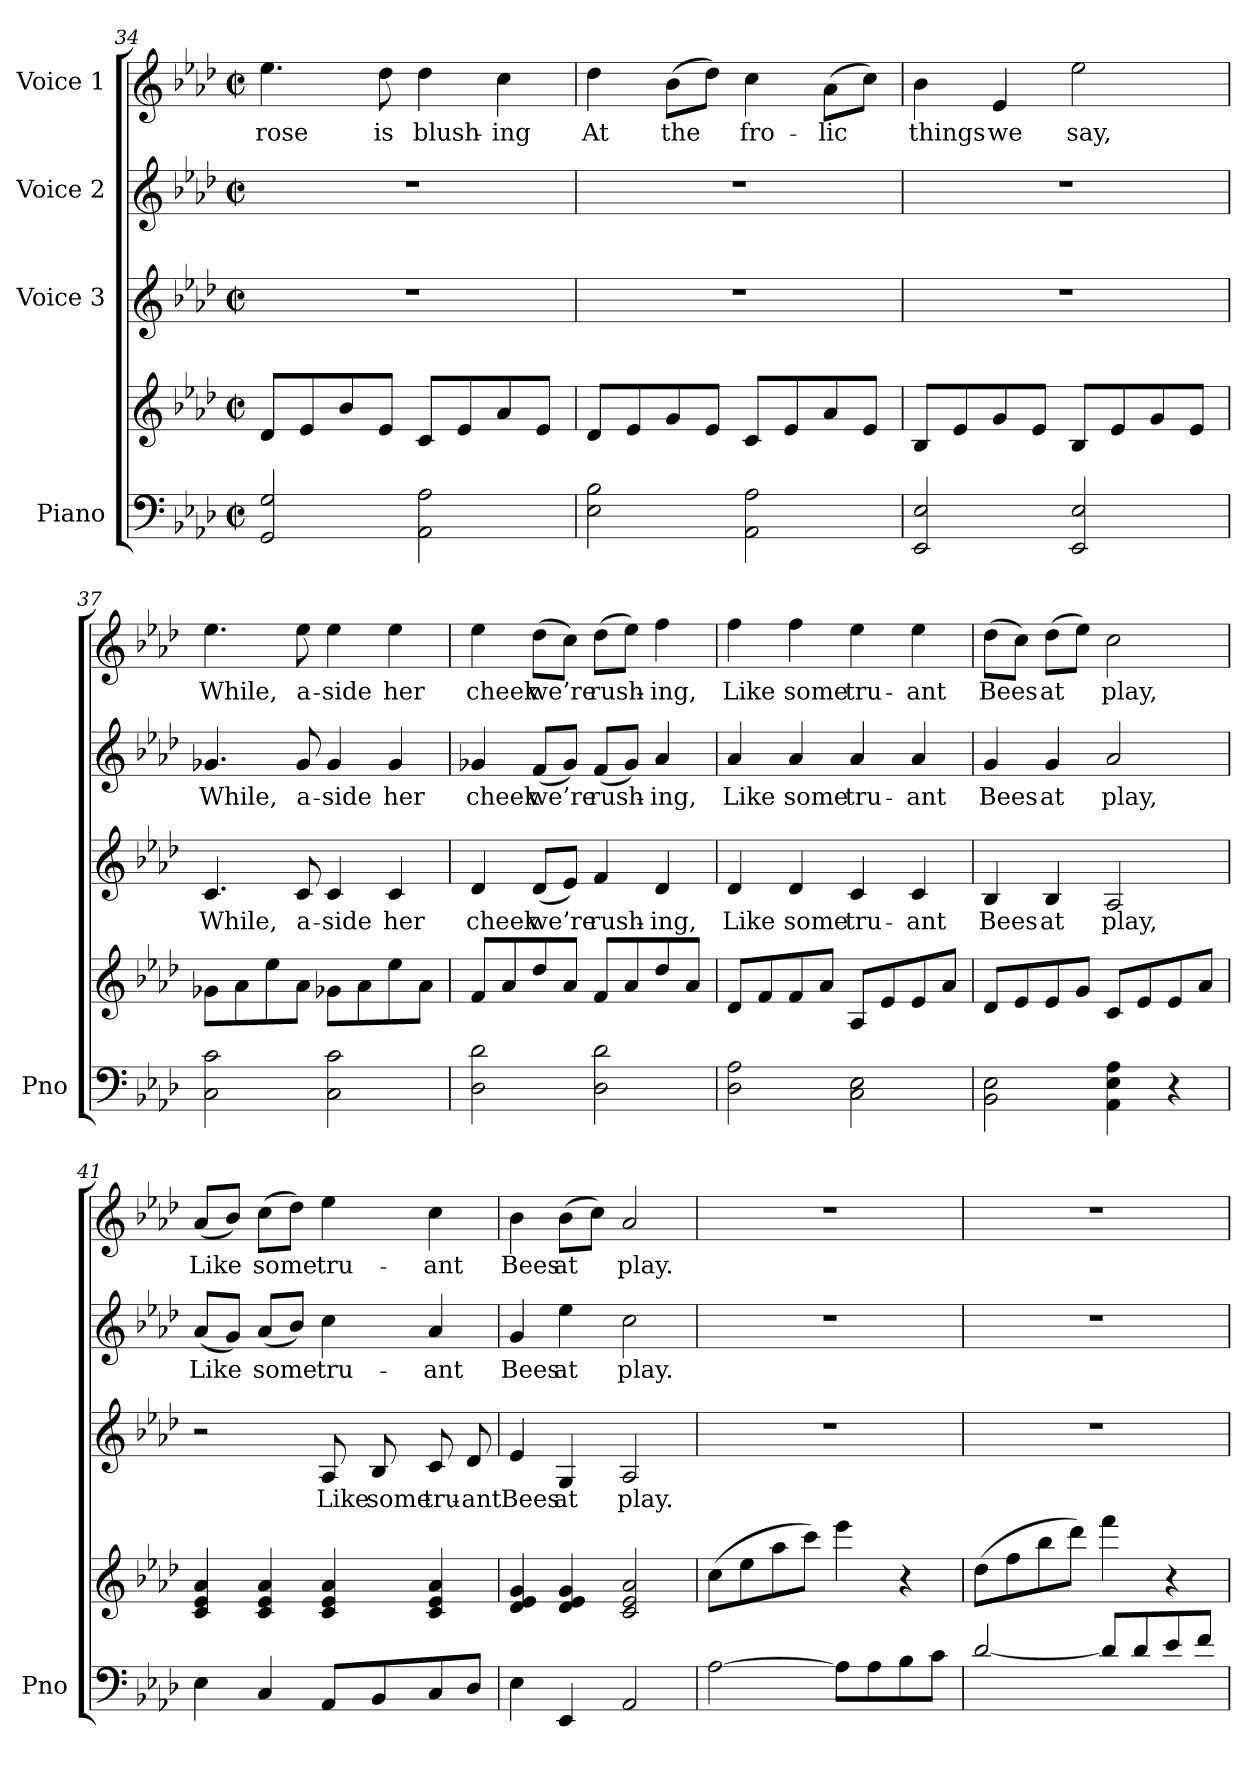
**kern	**kern	**kern	**text	**kern	**text	**kern	**text
*part4	*part4	*part3	*part3	*part2	*part2	*part1	*part1
*staff5	*staff4	*staff3	*staff3	*staff2	*staff2	*staff1	*staff1
*I"Piano	*	*I"Voice 3	*	*I"Voice 2	*	*I"Voice 1	*
*I'Pno	*	*	*	*	*	*	*
*clefF4	*clefG2	*clefG2	*	*clefG2	*	*clefG2	*
*k[b-e-a-d-]	*k[b-e-a-d-]	*k[b-e-a-d-]	*	*k[b-e-a-d-]	*	*k[b-e-a-d-]	*
*M2/2	*M2/2	*M2/2	*	*M2/2	*	*M2/2	*
*met(c|)	*met(c|)	*met(c|)	*	*met(c|)	*	*met(c|)	*
=34	=34	=34	=34	=34	=34	=34	=34
2GG/ 2G/	8d-/L	1r	.	1r	.	4.ee-\	rose
.	8e-/	.	.	.	.	.	.
.	8b-/	.	.	.	.	.	.
.	8e-/J	.	.	.	.	8dd-\	is
2AA-\ 2A-\	8c/L	.	.	.	.	4dd-\	blush-
.	8e-/	.	.	.	.	.	.
.	8a-/	.	.	.	.	4cc\	-ing
.	8e-/J	.	.	.	.	.	.
=35	=35	=35	=35	=35	=35	=35	=35
2E-\ 2B-\	8d-/L	1r	.	1r	.	4dd-\	At
.	8e-/	.	.	.	.	.	.
.	8g/	.	.	.	.	(8b-\L	the
.	8e-/J	.	.	.	.	8dd-\J)	.
2AA-\ 2A-\	8c/L	.	.	.	.	4cc\	fro-
.	8e-/	.	.	.	.	.	.
.	8a-/	.	.	.	.	(8a-\L	-lic
.	8e-/J	.	.	.	.	8cc\J)	.
=36	=36	=36	=36	=36	=36	=36	=36
2EE-/ 2E-/	8B-/L	1r	.	1r	.	4b-\	things
.	8e-/	.	.	.	.	.	.
.	8g/	.	.	.	.	4e-/	we
.	8e-/J	.	.	.	.	.	.
2EE-/ 2E-/	8B-/L	.	.	.	.	2ee-\	say,
.	8e-/	.	.	.	.	.	.
.	8g/	.	.	.	.	.	.
.	8e-/J	.	.	.	.	.	.
=37	=37	=37	=37	=37	=37	=37	=37
2C\ 2c\	8g-X\L	4.c/	While,	4.g-X/	While,	4.ee-\	While,
.	8a-\	.	.	.	.	.	.
.	8ee-\	.	.	.	.	.	.
.	8a-\J	8c/	a-	8g-/	a-	8ee-\	a-
2C\ 2c\	8g-X\L	4c/	-side	4g-/	-side	4ee-\	-side
.	8a-\	.	.	.	.	.	.
.	8ee-\	4c/	her	4g-/	her	4ee-\	her
.	8a-\J	.	.	.	.	.	.
=38	=38	=38	=38	=38	=38	=38	=38
2D-\ 2d-\	8f/L	4d-/	cheek	4g-X/	cheek	4ee-\	cheek
.	8a-/	.	.	.	.	.	.
.	8dd-/	(8d-/L	we’re	(8f/L	we’re	(8dd-\L	we’re
.	8a-/J	8e-/J)	.	8g-/J)	.	8cc\J)	.
2D-\ 2d-\	8f/L	4f/	rush-	(8f/L	rush-	(8dd-\L	rush-
.	8a-/	.	.	8g-/J)	.	8ee-\J)	.
.	8dd-/	4d-/	-ing,	4a-/	-ing,	4ff\	-ing,
.	8a-/J	.	.	.	.	.	.
=39	=39	=39	=39	=39	=39	=39	=39
2D-\ 2A-\	8d-/L	4d-/	Like	4a-/	Like	4ff\	Like
.	8f/	.	.	.	.	.	.
.	8f/	4d-/	some	4a-/	some	4ff\	some
.	8a-/J	.	.	.	.	.	.
2C\ 2E-\	8A-/L	4c/	tru-	4a-/	tru-	4ee-\	tru-
.	8e-/	.	.	.	.	.	.
.	8e-/	4c/	-ant	4a-/	-ant	4ee-\	-ant
.	8a-/J	.	.	.	.	.	.
=40	=40	=40	=40	=40	=40	=40	=40
2BB-\ 2E-\	8d-/L	4B-/	Bees	4g/	Bees	(8dd-\L	Bees
.	8e-/	.	.	.	.	8cc\J)	.
.	8e-/	4B-/	at	4g/	at	(8dd-\L	at
.	8g/J	.	.	.	.	8ee-\J)	.
4AA-\ 4E-\ 4A-\	8c/L	2A-/	play,	2a-/	play,	2cc\	play,
.	8e-/	.	.	.	.	.	.
4r	8e-/	.	.	.	.	.	.
.	8a-/J	.	.	.	.	.	.
=41	=41	=41	=41	=41	=41	=41	=41
4E-\	4c/ 4e-/ 4a-/	2r	.	(8a-/L	Like	(8a-/L	Like
.	.	.	.	8g/J)	.	8b-/J)	.
4C/	4c/ 4e-/ 4a-/	.	.	(8a-/L	some	(8cc\L	some
.	.	.	.	8b-/J)	.	8dd-\J)	.
8AA-/L	4c/ 4e-/ 4a-/	8A-/	Like	4cc\	tru-	4ee-\	tru-
8BB-/	.	8B-/	some	.	.	.	.
8C/	4c/ 4e-/ 4a-/	8c/	tru-	4a-/	-ant	4cc\	-ant
8D-/J	.	8d-/	-ant	.	.	.	.
=42	=42	=42	=42	=42	=42	=42	=42
4E-\	4d-/ 4e-/ 4g/	4e-/	Bees	4g/	Bees	4b-\	Bees
4EE-/	4d-/ 4e-/ 4g/	4G/	at	4ee-\	at	(8b-\L	at
.	.	.	.	.	.	8cc\J)	.
2AA-/	2c/ 2e-/ 2a-/	2A-/	play.	2cc\	play.	2a-/	play.
=43	=43	=43	=43	=43	=43	=43	=43
[2A-\	(8cc\L	1r	.	1r	.	1r	.
.	8ee-\	.	.	.	.	.	.
.	8aa-\	.	.	.	.	.	.
.	8ccc\J)	.	.	.	.	.	.
8A-\L]	4eee-\	.	.	.	.	.	.
8A-\	.	.	.	.	.	.	.
8B-\	4r	.	.	.	.	.	.
8c\J	.	.	.	.	.	.	.
=44	=44	=44	=44	=44	=44	=44	=44
[2d-/	(8dd-\L	1r	.	1r	.	1r	.
.	8ff\	.	.	.	.	.	.
.	8bb-\	.	.	.	.	.	.
.	8ddd-\J)	.	.	.	.	.	.
8d-/L]	4fff\	.	.	.	.	.	.
8d-/	.	.	.	.	.	.	.
8e-/	4r	.	.	.	.	.	.
8f/J	.	.	.	.	.	.	.
=	=	=	=	=	=	=	=
*-	*-	*-	*-	*-	*-	*-	*-
